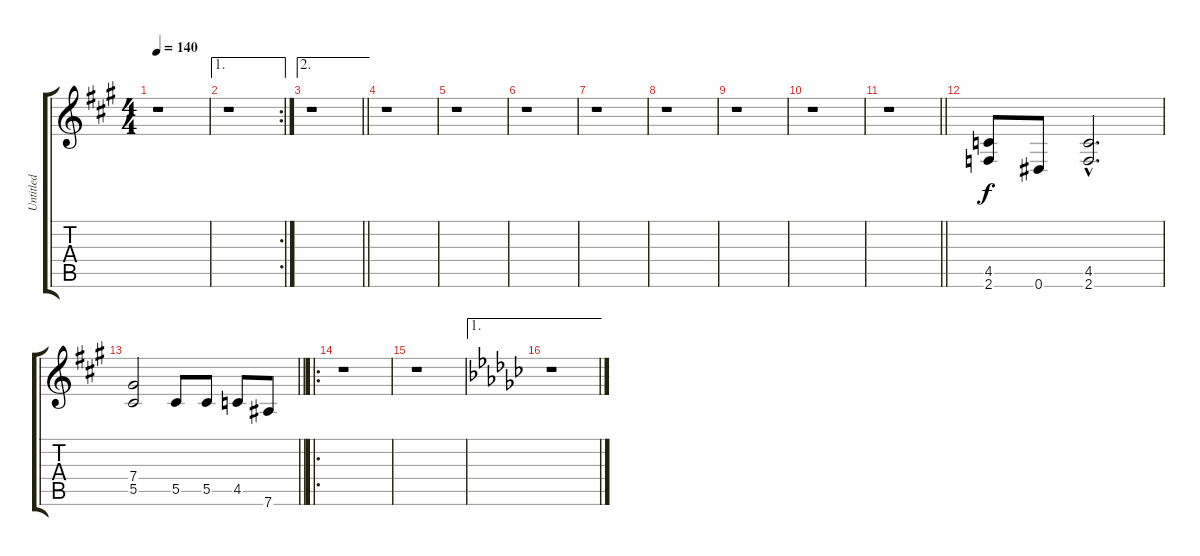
\track ("Untitled" "Untitled") {instrument distortionguitar}
\staff {score tabs}
\tuning (Eb4 Bb3 Gb3 Db3 Ab2 Eb2) {hide}
\ts (4 4)
\tempo 140
\clef g2
\ks a
r.1{dy f} |
\ae 1
\rc 2
r.1 |
\ae 2
\barLineRight lightlight
r.1 |
r.1 |
r.1 |
r.1 |
r.1 |
r.1 |
r.1 |
r.1 |
\barLineRight lightlight
r.1 |
(4.5 2.6).8 0.6.8 (4.5{hac} 2.6{hac}).2{d} |
\barLineRight lightlight
(7.4 5.5).2 5.5.8 5.5.8 4.5.8 7.6.8 |
\ro
r.1 |
r.1 |
\ae 1
\ks gb
r.1
